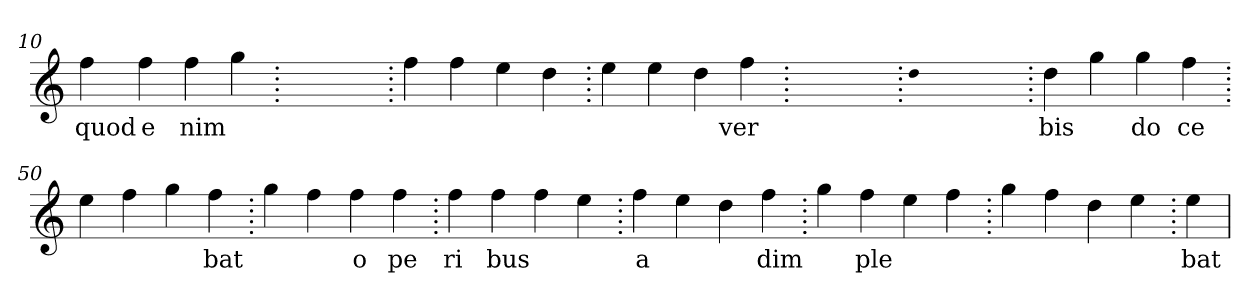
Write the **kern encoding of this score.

**kern	**text
*part1	*part1
*staff1	*staff1
*clefG2	*
=10.	=10.
4ff	quod
4ff	e
4ff	nim
4gg	.
=20.	=20.
1ryy	.
=20.	=20.
4ff	.
4ff	.
4ee	.
4dd	.
=30.	=30.
4ee	.
4ee	.
4dd	.
4ff	ver
=40.	=40.
1ryy	.
=40.	=40.
qqdd	.
1ryy	.
=40.	=40.
4dd	bis
4gg	.
4gg	do
4ff	ce
=50.	=50.
4ee	.
4ff	.
4gg	.
4ff	bat
=60.	=60.
4gg	.
4ff	.
4ff	o
4ff	pe
=70.	=70.
4ff	ri
4ff	bus
4ff	.
4ee	.
=80.	=80.
4ff	a
4ee	.
4dd	.
4ff	dim
=90.	=90.
4gg	.
4ff	ple
4ee	.
4ff	.
=100.	=100.
4gg	.
4ff	.
4dd	.
4ee	.
=110.	=110.
4ee	bat
=	=
*-	*-
